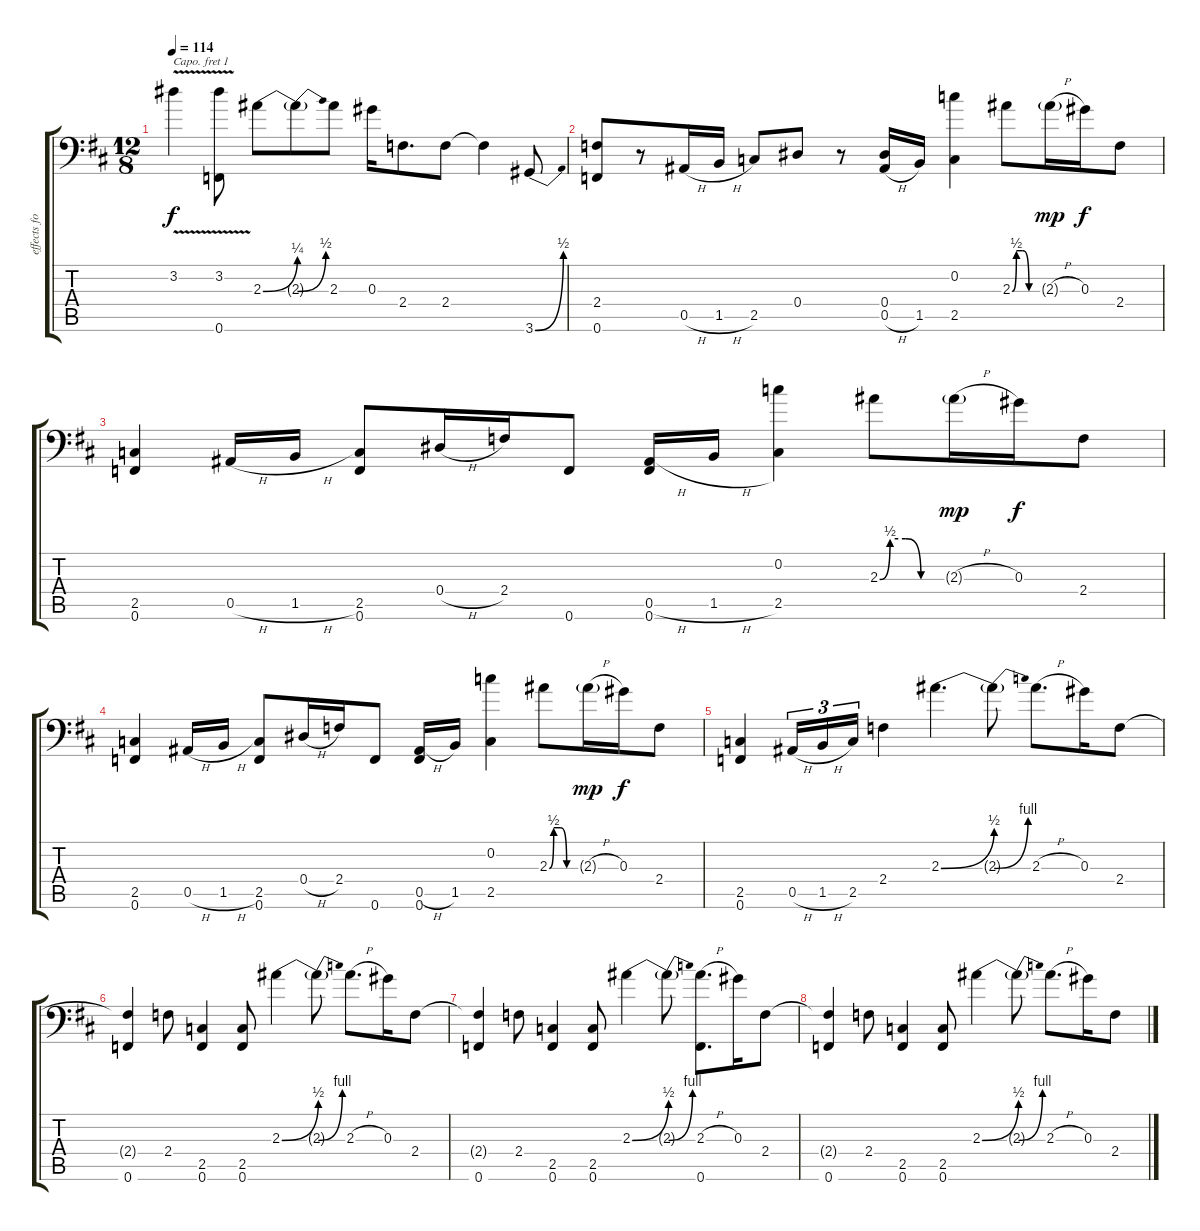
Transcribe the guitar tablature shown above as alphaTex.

\track ("effects for Guitar 1" "effects fo") {instrument acousticguitarnylon}
\staff {score tabs}
\capo 1
\tuning (E4 B3 G3 D2 A1 E1) {hide}
\ts (12 8)
\tempo 114
\clef f4
\ks d
3.2{v t}.4{dy f} (3.2{v} 0.6{v}).8 2.3{be (bend 0 0 60 1)}.8 2.3{be (bend 0 0 60 2) t}.8 2.3.8 0.3.16 2.4.8{d} 2.4.8 2.4{t}.4 3.6{be (bend 0 0 60 2)}.8 |
(2.4 0.6).8 r.8 0.5{h}.16 1.5{h}.16 2.5.8 0.4.8 r.8 (0.4 0.5{h}).16 1.5.16 (0.2 2.5).4 2.3{be (custom 0 0 10 2 25 2 40 0 60 0)}.8 2.3{h g}.16{dy mp} 0.3.16{dy f} 2.4.8 |
(2.5 0.6).4 0.5{h}.16 1.5{h}.16 (2.5 0.6).8 0.4{h}.16 2.4.16 0.6.8 (0.5{h} 0.6).16 1.5{h}.16 (0.2 2.5).4 2.3{be (custom 0 0 10 2 25 2 40 0 60 0)}.8 2.3{h g}.16{dy mp} 0.3.16{dy f} 2.4.8 |
(2.5 0.6).4 0.5{h}.16 1.5{h}.16 (2.5 0.6).8 0.4{h}.16 2.4.16 0.6.8 (0.5{h} 0.6).16 1.5.16 (0.2 2.5).4 2.3{be (custom 0 0 10 2 25 2 40 0 60 0)}.8 2.3{h g}.16{dy mp} 0.3.16{dy f} 2.4.8 |
(2.5 0.6).4 0.5{h}.16{tu (3 2)} 1.5{h}.16{tu (3 2)} 2.5.16{tu (3 2)} 2.4.4 2.3{be (bend 0 0 60 2)}.4{d} 2.3{be (bend 0 0 60 4) t}.8 2.3{h}.8{d} 0.3.16 2.4.8 |
(2.4{t} 0.6).4 2.4.8 (2.5 0.6).4 (2.5 0.6).8 2.3{be (bend 0 0 60 2)}.4 2.3{be (bend 0 0 60 4) t}.8 2.3{h}.8{d} 0.3.16 2.4.8 |
(2.4{t} 0.6).4 2.4.8 (2.5 0.6).4 (2.5 0.6).8 2.3{be (bend 0 0 60 2)}.4 2.3{be (bend 0 0 60 4) t}.8 (2.3{h} 0.6).8{d} 0.3.16 2.4.8 |
(2.4{t} 0.6).4 2.4.8 (2.5 0.6).4 (2.5 0.6).8 2.3{be (bend 0 0 60 2)}.4 2.3{be (bend 0 0 60 4) t}.8 2.3{h}.8{d} 0.3.16 2.4.8
